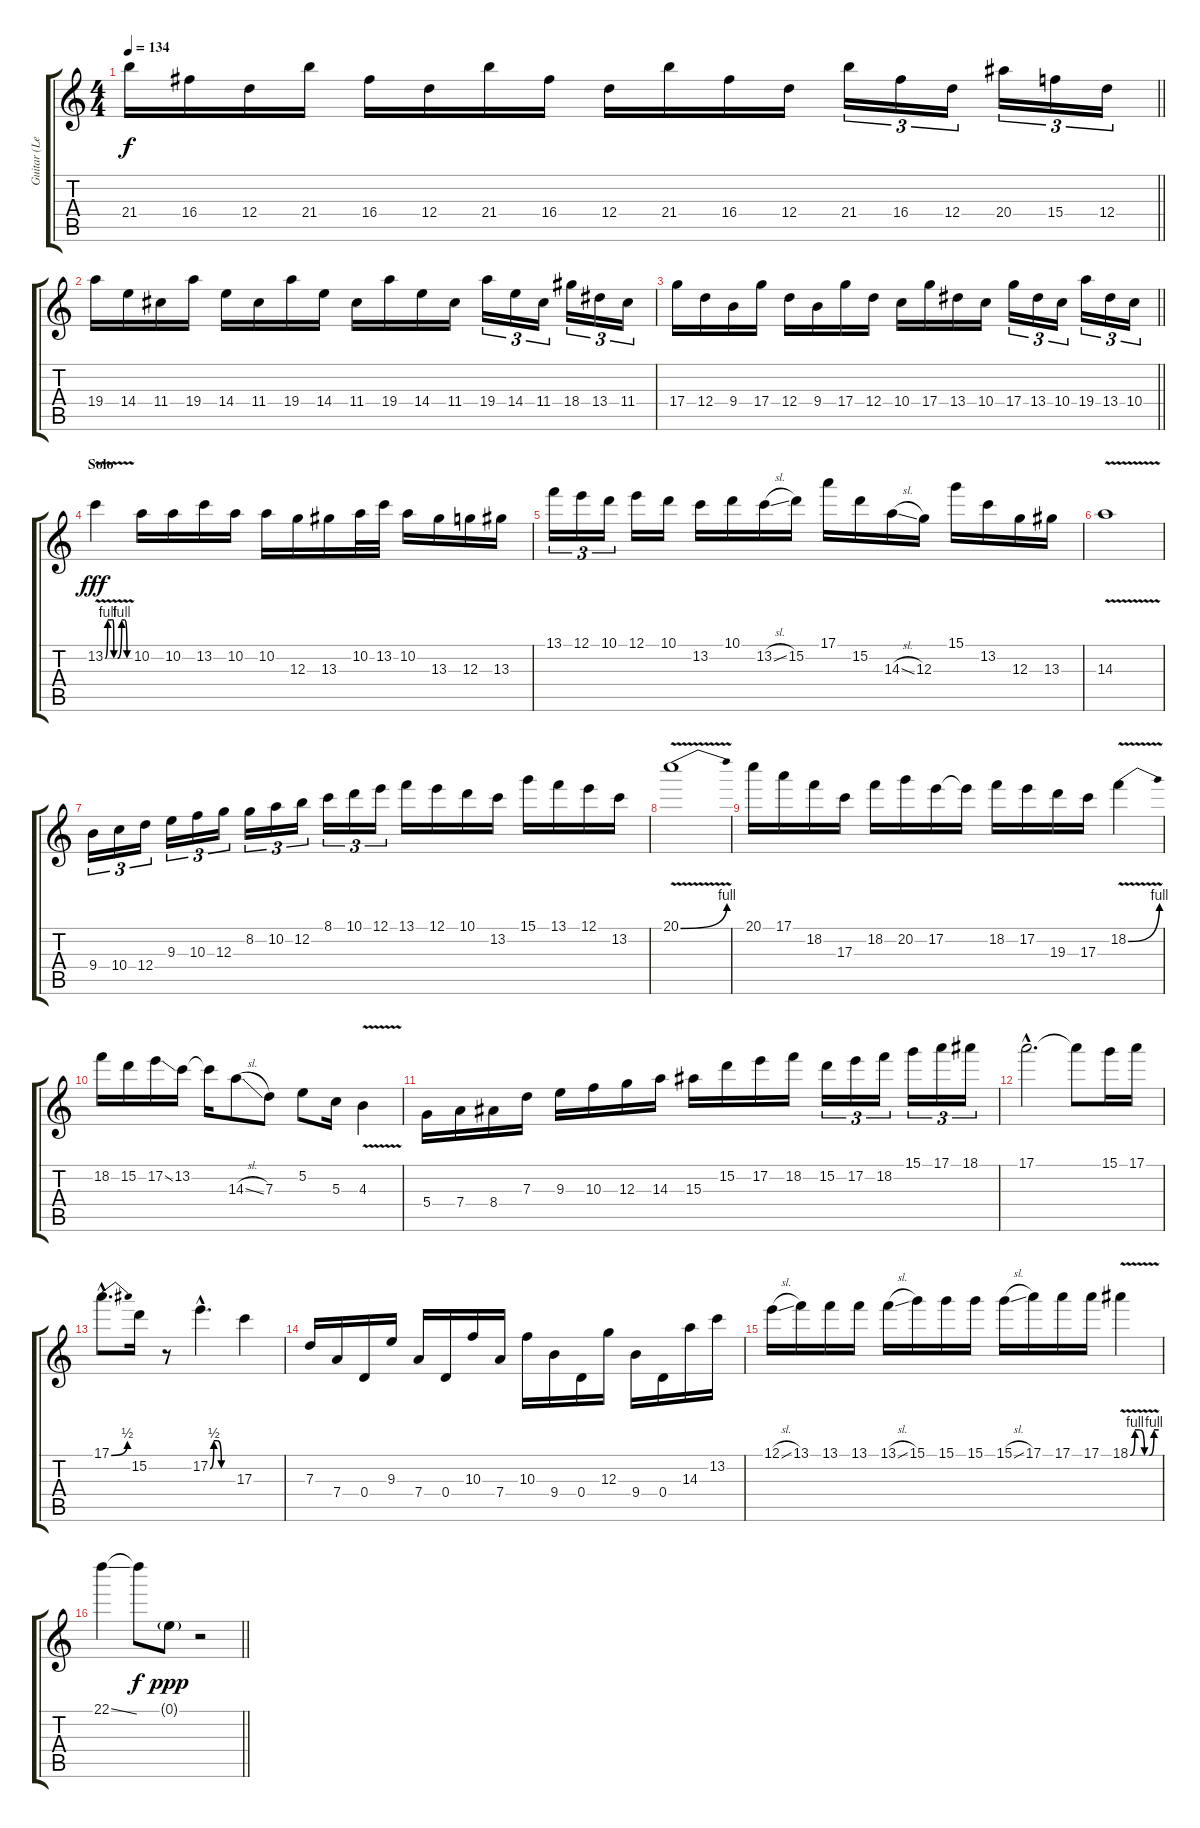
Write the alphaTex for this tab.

\track ("Guitar (Lead)" "Guitar (Le") {instrument distortionguitar}
\staff {score tabs}
\tuning (E4 B3 G3 D3 A2 D2) {hide}
\ts (4 4)
\tempo 134
\clef g2
\barLineRight lightlight
\ks c
21.4.16{dy f} 16.4.16 12.4.16 21.4.16 16.4.16 12.4.16 21.4.16 16.4.16 12.4.16 21.4.16 16.4.16 12.4.16 21.4.16{tu (3 2)} 16.4.16{tu (3 2)} 12.4.16{tu (3 2)} 20.4.16{tu (3 2)} 15.4.16{tu (3 2)} 12.4.16{tu (3 2)} |
19.4.16 14.4.16 11.4.16 19.4.16 14.4.16 11.4.16 19.4.16 14.4.16 11.4.16 19.4.16 14.4.16 11.4.16 19.4.16{tu (3 2)} 14.4.16{tu (3 2)} 11.4.16{tu (3 2)} 18.4.16{tu (3 2)} 13.4.16{tu (3 2)} 11.4.16{tu (3 2)} |
\barLineRight lightlight
17.4.16 12.4.16 9.4.16 17.4.16 12.4.16 9.4.16 17.4.16 12.4.16 10.4.16 17.4.16 13.4.16 10.4.16 17.4.16{tu (3 2)} 13.4.16{tu (3 2)} 10.4.16{tu (3 2)} 19.4.16{tu (3 2)} 13.4.16{tu (3 2)} 10.4.16{tu (3 2)} |
\section ("" "Solo")
13.2{be (custom 0 0 6 4 19 4 21 0 30 0 40 4 47 4 53 0 60 0) v}.4{dy fff} 10.2.16 10.2.16 13.2.16 10.2.16 10.2.16 12.3.16 13.3.16 10.2.32 13.2.32 10.2.16 13.3.16 12.3.16 13.3.16 |
13.1.16{tu (3 2)} 12.1.16{tu (3 2)} 10.1.16{tu (3 2)} 12.1.16 10.1.16 13.2.16 10.1.16 13.2{sl}.16 15.2.16 17.1.16 15.2.16 14.3{sl}.16 12.3.16 15.1.16 13.2.16 12.3.16 13.3.16 |
14.3{v}.1 |
9.4.16{tu (3 2)} 10.4.16{tu (3 2)} 12.4.16{tu (3 2)} 9.3.16{tu (3 2)} 10.3.16{tu (3 2)} 12.3.16{tu (3 2)} 8.2.16{tu (3 2)} 10.2.16{tu (3 2)} 12.2.16{tu (3 2)} 8.1.16{tu (3 2)} 10.1.16{tu (3 2)} 12.1.16{tu (3 2)} 13.1.16 12.1.16 10.1.16 13.2.16 15.1.16 13.1.16 12.1.16 13.2.16 |
20.1{be (bend 0 0 60 4) v}.1 |
20.1.16 17.1.16 18.2.16 17.3.16 18.2.16 20.2.16 17.2.16 17.2{t}.16 18.2.16 17.2.16 19.3.16 17.3.16 18.2{be (bend 0 0 60 4) v}.4 |
18.2.16 15.2.16 17.2{ss}.16 13.2.16 13.2{t}.16 14.3{sl}.8 7.3.8 5.2.8 5.3.16 4.3{v}.4 |
5.4.16 7.4.16 8.4.16 7.3.16 9.3.16 10.3.16 12.3.16 14.3.16 15.3.16 15.2.16 17.2.16 18.2.16 15.2.16{tu (3 2)} 17.2.16{tu (3 2)} 18.2.16{tu (3 2)} 15.1.16{tu (3 2)} 17.1.16{tu (3 2)} 18.1.16{tu (3 2)} |
17.1{hac}.2{d} 17.1{t}.8 15.1.16 17.1.16 |
17.1{be (bend 0 0 60 2) hac}.8{d} 15.2.16 r.8 17.2{be (custom 0 0 10 2 20 2 30 0 60 0) hac}.4{d} 17.3.4 |
7.3.16 7.4.16 0.4.16 9.3.16 7.4.16 0.4.16 10.3.16 7.4.16 10.3.16 9.4.16 0.4.16 12.3.16 9.4.16 0.4.16 14.3.16 13.2.16 |
12.1{sl}.16 13.1.16 13.1.16 13.1.16 13.1{sl}.16 15.1.16 15.1.16 15.1.16 15.1{sl}.16 17.1.16 17.1.16 17.1.16 18.1{be (custom 0 0 10 4 20 4 30 0 40 0 50 4 60 4) v}.4 |
\barLineRight lightlight
22.1{ss}.4 22.1{t}.8{dy f} 0.1{g}.8{dy ppp} r.2
